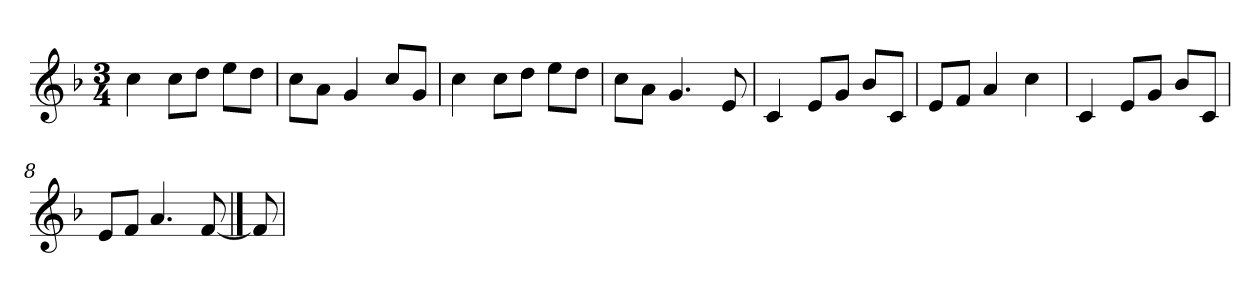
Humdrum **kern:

**kern
*part1
*staff1
*clefG2
*k[b-]
*F:
*M3/4
=
4cc
8cc\L
8dd\J
8ee\L
8dd\J
=2
8cc\L
8a\J
4g
8cc/L
8g/J
=3
4cc
8cc\L
8dd\J
8ee\L
8dd\J
=4
8cc\L
8a\J
4.g
8e
=5y
4c
8e/L
8g/J
8b-/L
8c/J
=6
8e/L
8f/J
4a
4cc
=7
4c
8e/L
8g/J
8b-/L
8c/J
=8
8e/L
8f/J
4.a
[8f
==9
8f]
=
*-
